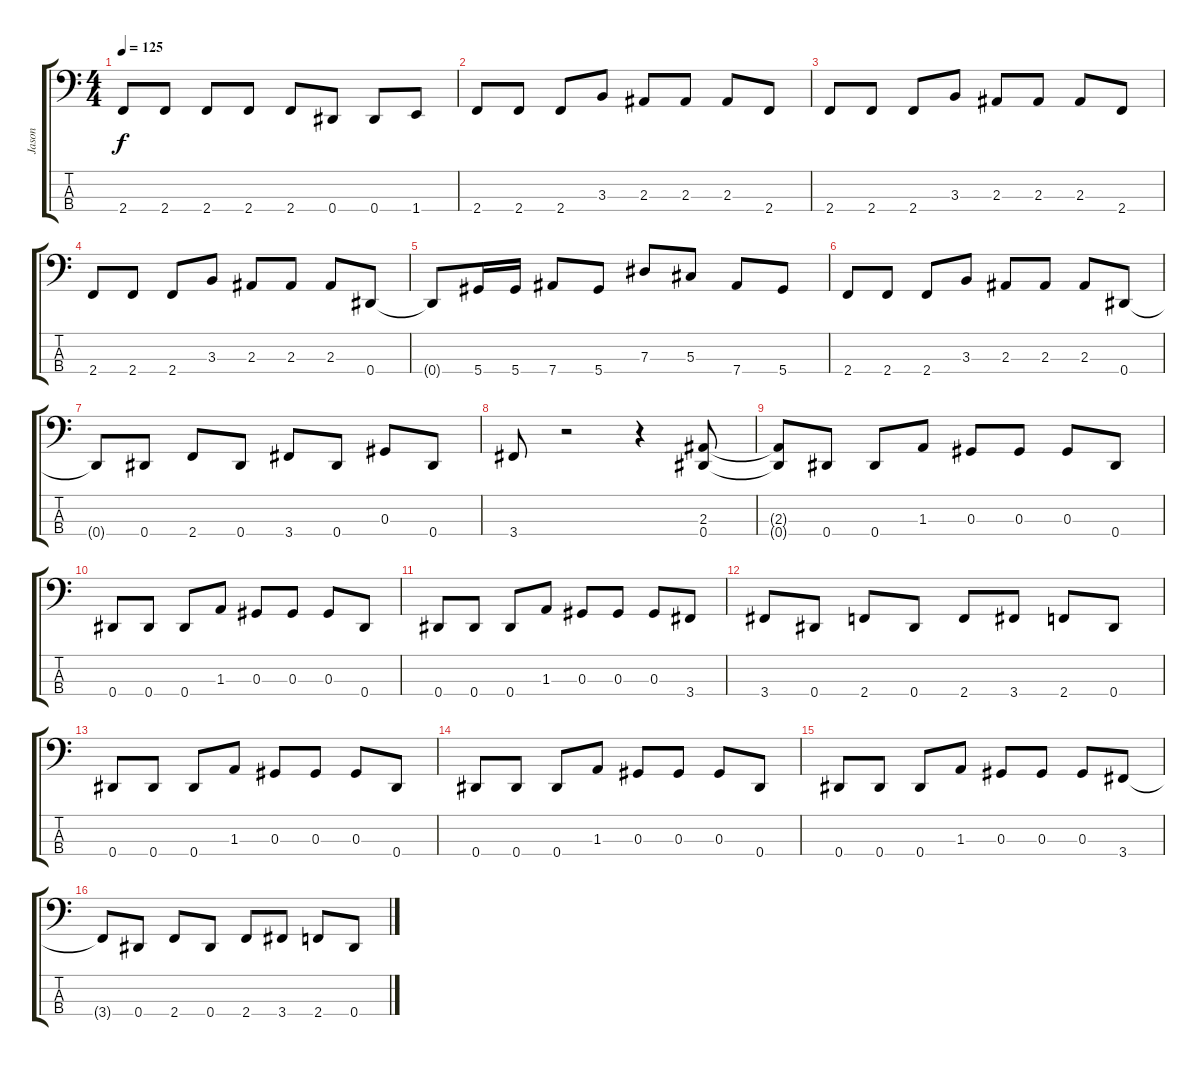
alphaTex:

\track ("Jason" "Jason") {instrument electricbassfinger}
\staff {score tabs}
\tuning (Gb2 Db2 Ab1 Eb1) {hide}
\ts (4 4)
\tempo 125
\clef f4
\ks c
2.4{t}.8{dy f} 2.4.8 2.4.8 2.4.8 2.4.8 0.4.8 0.4.8 1.4.8 |
2.4.8 2.4.8 2.4.8 3.3.8 2.3.8 2.3.8 2.3.8 2.4.8 |
2.4.8 2.4.8 2.4.8 3.3.8 2.3.8 2.3.8 2.3.8 2.4.8 |
2.4.8 2.4.8 2.4.8 3.3.8 2.3.8 2.3.8 2.3.8 0.4.8 |
0.4{t}.8 5.4.16 5.4.16 7.4.8 5.4.8 7.3.8 5.3.8 7.4.8 5.4.8 |
2.4.8 2.4.8 2.4.8 3.3.8 2.3.8 2.3.8 2.3.8 0.4.8 |
0.4{t}.8 0.4.8 2.4.8 0.4.8 3.4.8 0.4.8 0.3.8 0.4.8 |
3.4.8 r.2 r.4 (2.3 0.4).8 |
(2.3{t} 0.4{t}).8 0.4.8 0.4.8 1.3.8 0.3.8 0.3.8 0.3.8 0.4.8 |
0.4.8 0.4.8 0.4.8 1.3.8 0.3.8 0.3.8 0.3.8 0.4.8 |
0.4.8 0.4.8 0.4.8 1.3.8 0.3.8 0.3.8 0.3.8 3.4.8 |
3.4.8 0.4.8 2.4.8 0.4.8 2.4.8 3.4.8 2.4.8 0.4.8 |
0.4.8 0.4.8 0.4.8 1.3.8 0.3.8 0.3.8 0.3.8 0.4.8 |
0.4.8 0.4.8 0.4.8 1.3.8 0.3.8 0.3.8 0.3.8 0.4.8 |
0.4.8 0.4.8 0.4.8 1.3.8 0.3.8 0.3.8 0.3.8 3.4.8 |
3.4{t}.8 0.4.8 2.4.8 0.4.8 2.4.8 3.4.8 2.4.8 0.4.8
